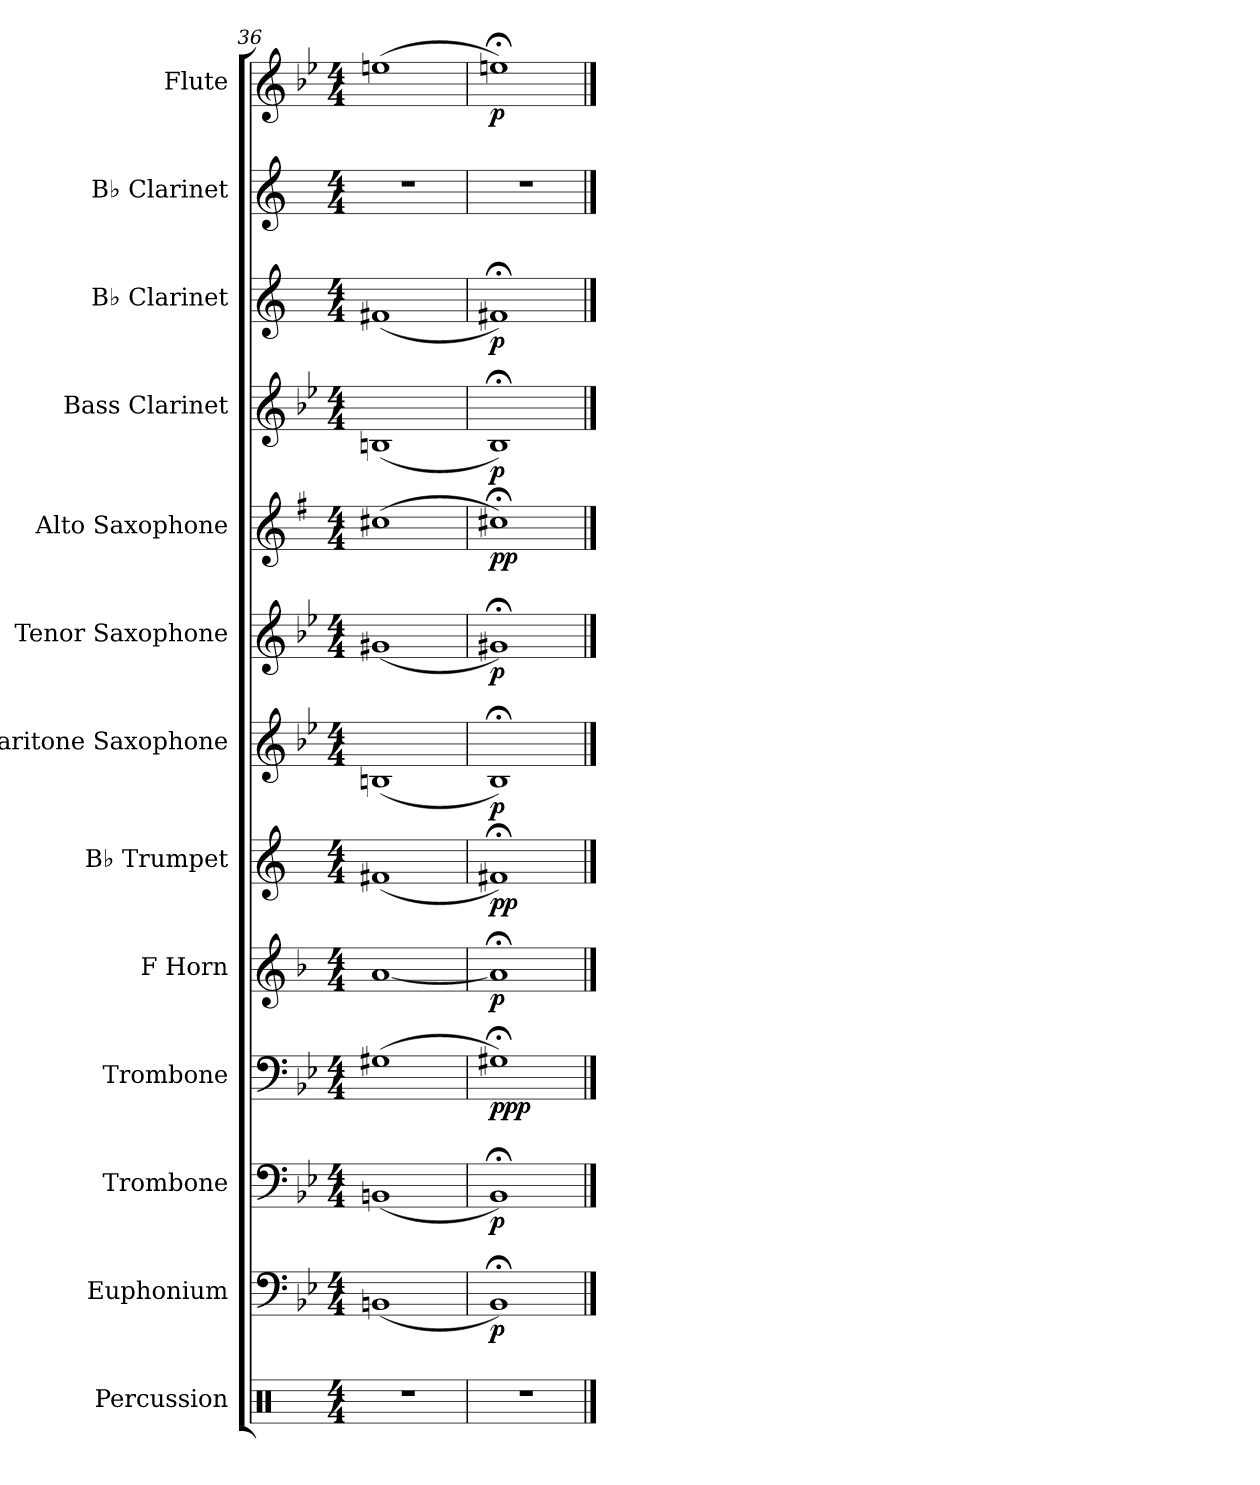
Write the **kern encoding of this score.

**kern	**kern	**dynam	**kern	**dynam	**kern	**dynam	**kern	**dynam	**kern	**dynam	**kern	**dynam	**kern	**dynam	**kern	**dynam	**kern	**dynam	**kern	**dynam	**kern	**kern	**dynam
*part13	*part12	*part12	*part11	*part11	*part10	*part10	*part9	*part9	*part8	*part8	*part7	*part7	*part6	*part6	*part5	*part5	*part4	*part4	*part3	*part3	*part2	*part1	*part1
*staff13	*staff12	*staff12	*staff11	*staff11	*staff10	*staff10	*staff9	*staff9	*staff8	*staff8	*staff7	*staff7	*staff6	*staff6	*staff5	*staff5	*staff4	*staff4	*staff3	*staff3	*staff2	*staff1	*staff1
*I"Percussion	*I"Euphonium	*	*I"Trombone	*	*I"Trombone	*	*I"F Horn	*	*I"B♭ Trumpet	*	*I"Baritone Saxophone	*	*I"Tenor Saxophone	*	*I"Alto Saxophone	*	*I"Bass Clarinet	*	*I"B♭ Clarinet	*	*I"B♭ Clarinet	*I"Flute	*
*I'Perc.	*I'Euph.	*	*I'Tbn.	*	*I'Tbn.	*	*I'F Hn.	*	*I'B♭ Tpt.	*	*I'Bar. Sax.	*	*I'T. Sax.	*	*I'A. Sax.	*	*I'B. Cl.	*	*I'B♭ Cl.	*	*I'B♭ Cl.	*I'Fl.	*
*clefX	*clefF4	*	*clefF4	*	*clefF4	*	*clefG2	*	*clefG2	*	*clefG2	*	*clefG2	*	*clefG2	*	*clefG2	*	*clefG2	*	*clefG2	*clefG2	*
*	*	*	*	*	*	*	*ITrd4c7	*	*ITrd1c2	*	*ITrd12c21	*	*ITrd8c14	*	*ITrd5c9	*	*ITrd8c14	*	*ITrd1c2	*	*ITrd1c2	*	*
*k[]	*k[b-e-]	*	*k[b-e-]	*	*k[b-e-]	*	*k[b-e-]	*	*k[b-e-]	*	*k[b-e-]	*	*k[b-e-]	*	*k[b-e-]	*	*k[b-e-]	*	*k[b-e-]	*	*k[b-e-]	*k[b-e-]	*
*M4/4	*M4/4	*	*M4/4	*	*M4/4	*	*M4/4	*	*M4/4	*	*M4/4	*	*M4/4	*	*M4/4	*	*M4/4	*	*M4/4	*	*M4/4	*M4/4	*
=36	=36	=36	=36	=36	=36	=36	=36	=36	=36	=36	=36	=36	=36	=36	=36	=36	=36	=36	=36	=36	=36	=36	=36
1r	(1BBn	.	(1BBn	.	(1G#X	.	[1d	.	(1en	.	(1BBn	.	(1G#X	.	(1en	.	(1BBn	.	(1en	.	1r	(1een	.
=37	=37	=37	=37	=37	=37	=37	=37	=37	=37	=37	=37	=37	=37	=37	=37	=37	=37	=37	=37	=37	=37	=37	=37
!	!	!LO:DY:b	!	!LO:DY:b	!	!LO:DY:b	!	!	!	!	!	!	!	!	!	!	!	!	!	!	!	!	!
!	!	!	!	!	!	!LO:DY:n=1:b	!	!	!	!	!	!	!	!	!	!	!	!	!	!	!	!	!
!	!	!	!	!	!	!LO:DY:n=2:b	!	!LO:DY:b	!	!LO:DY:b	!	!	!	!	!	!	!	!	!	!	!	!	!
!	!	!	!	!	!	!	!	!	!	!LO:DY:n=1:b	!	!LO:DY:b	!	!LO:DY:b	!	!LO:DY:b	!	!	!	!	!	!	!
!	!	!	!	!	!	!	!	!	!	!	!	!	!	!	!	!LO:DY:n=1:b	!	!LO:DY:b	!	!LO:DY:b	!	!	!LO:DY:b
1r	1BB-;<)	p	1BB-;<)	p	1G#X;<)	p p p	1d;<]	p	1en;<)	p p	1BB-;<)	p	1G#X;<)	p	1en;<)	p p	1BB-;<)	p	1en;<)	p	1r	1een;<)	p
==	==	==	==	==	==	==	==	==	==	==	==	==	==	==	==	==	==	==	==	==	==	==	==
*-	*-	*-	*-	*-	*-	*-	*-	*-	*-	*-	*-	*-	*-	*-	*-	*-	*-	*-	*-	*-	*-	*-	*-
